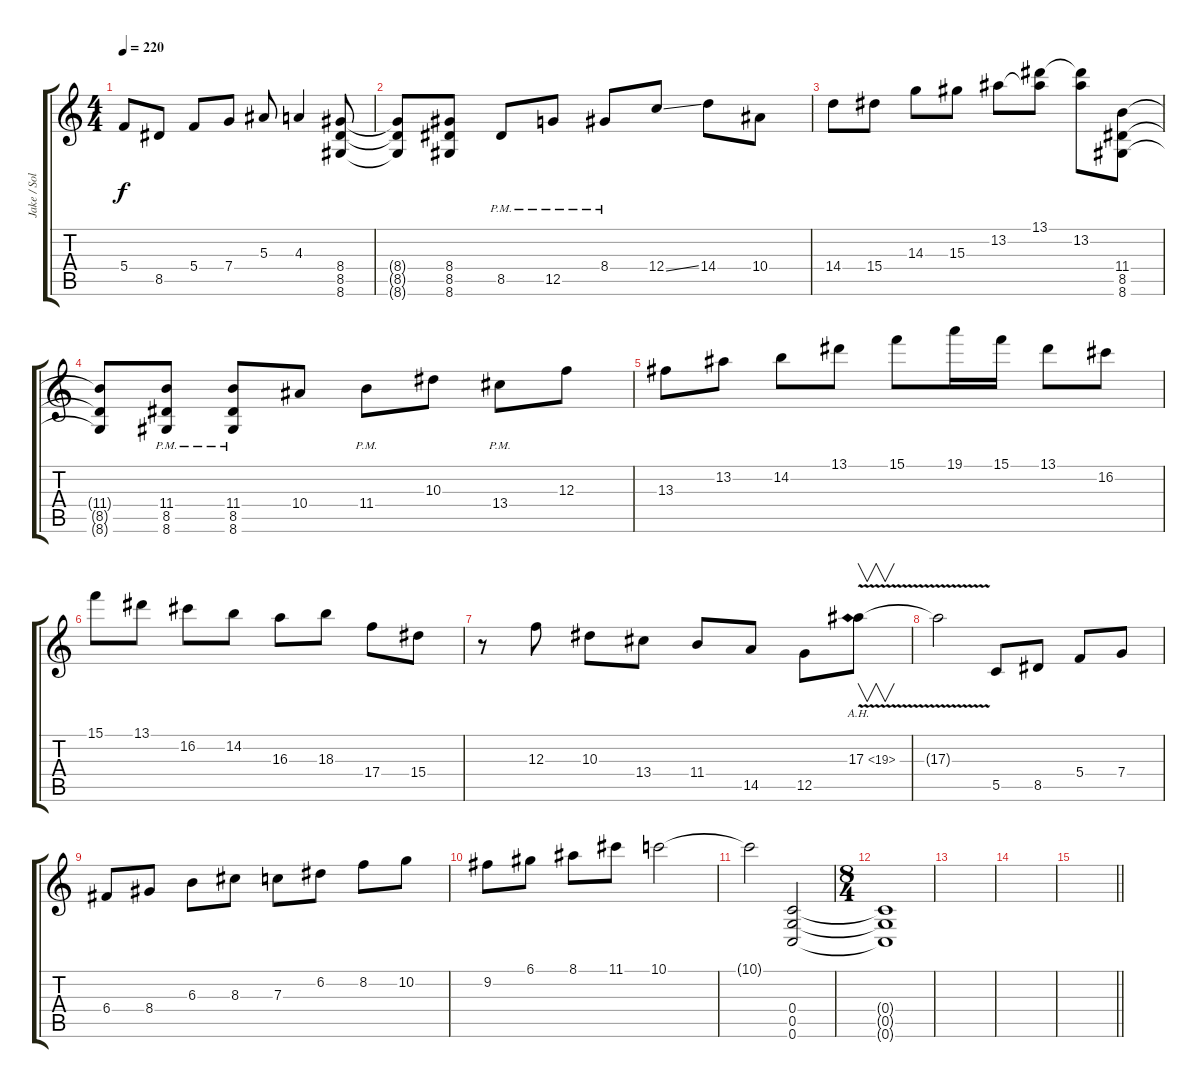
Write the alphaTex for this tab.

\track ("Jake / Solo" "Jake / Sol") {instrument overdrivenguitar}
\staff {score tabs}
\tuning (D4 A3 F3 C3 G2 C2) {hide}
\ts (4 4)
\tempo 220
\clef g2
\ks c
5.4.8{dy f} 8.5.8 5.4.8 7.4.8 5.3.8 4.3.4 (8.4 8.5 8.6).8 |
(8.4{t} 8.5{t} 8.6{t}).8 (8.4 8.5 8.6).8 8.5{pm}.8 12.5{pm}.8 8.4{pm}.8 12.4{ss}.8 14.4.8 10.4.8 |
14.4.8 15.4.8 14.3.8 15.3.8 13.2.8 (13.1 13.2{t}).8 (13.1{t} 13.2).8 (11.4 8.5 8.6).8 |
(11.4{t} 8.5{t} 8.6{t}).8 (11.4{pm} 8.5{pm} 8.6{pm}).8 (11.4{pm} 8.5{pm} 8.6{pm}).8 10.4.8 11.4{pm}.8 10.3.8 13.4{pm}.8 12.3.8 |
13.3.8 13.2.8 14.2.8 13.1.8 15.1.8 19.1.16 15.1.16 13.1.8 16.2.8 |
15.1.8 13.1.8 16.2.8 14.2.8 16.3.8 18.3.8 17.4.8 15.4.8 |
r.8 12.3.8 10.3.8 13.4.8 11.4.8 14.5.8 12.5.8 17.3{ah 2 v}.8{v} |
17.3{t}.2 5.5.8 8.5.8 5.4.8 7.4.8 |
6.4.8 8.4.8 6.3.8 8.3.8 7.3.8 6.2.8 8.2.8 10.2.8 |
9.2.8 6.1.8 8.1.8 11.1.8 10.1.2 |
10.1{t}.2 (0.4 0.5 0.6).2 |
\ts (8 4)
(0.4{t} 0.5{t} 0.6{t}).1 |
|
|
\barLineRight lightlight
